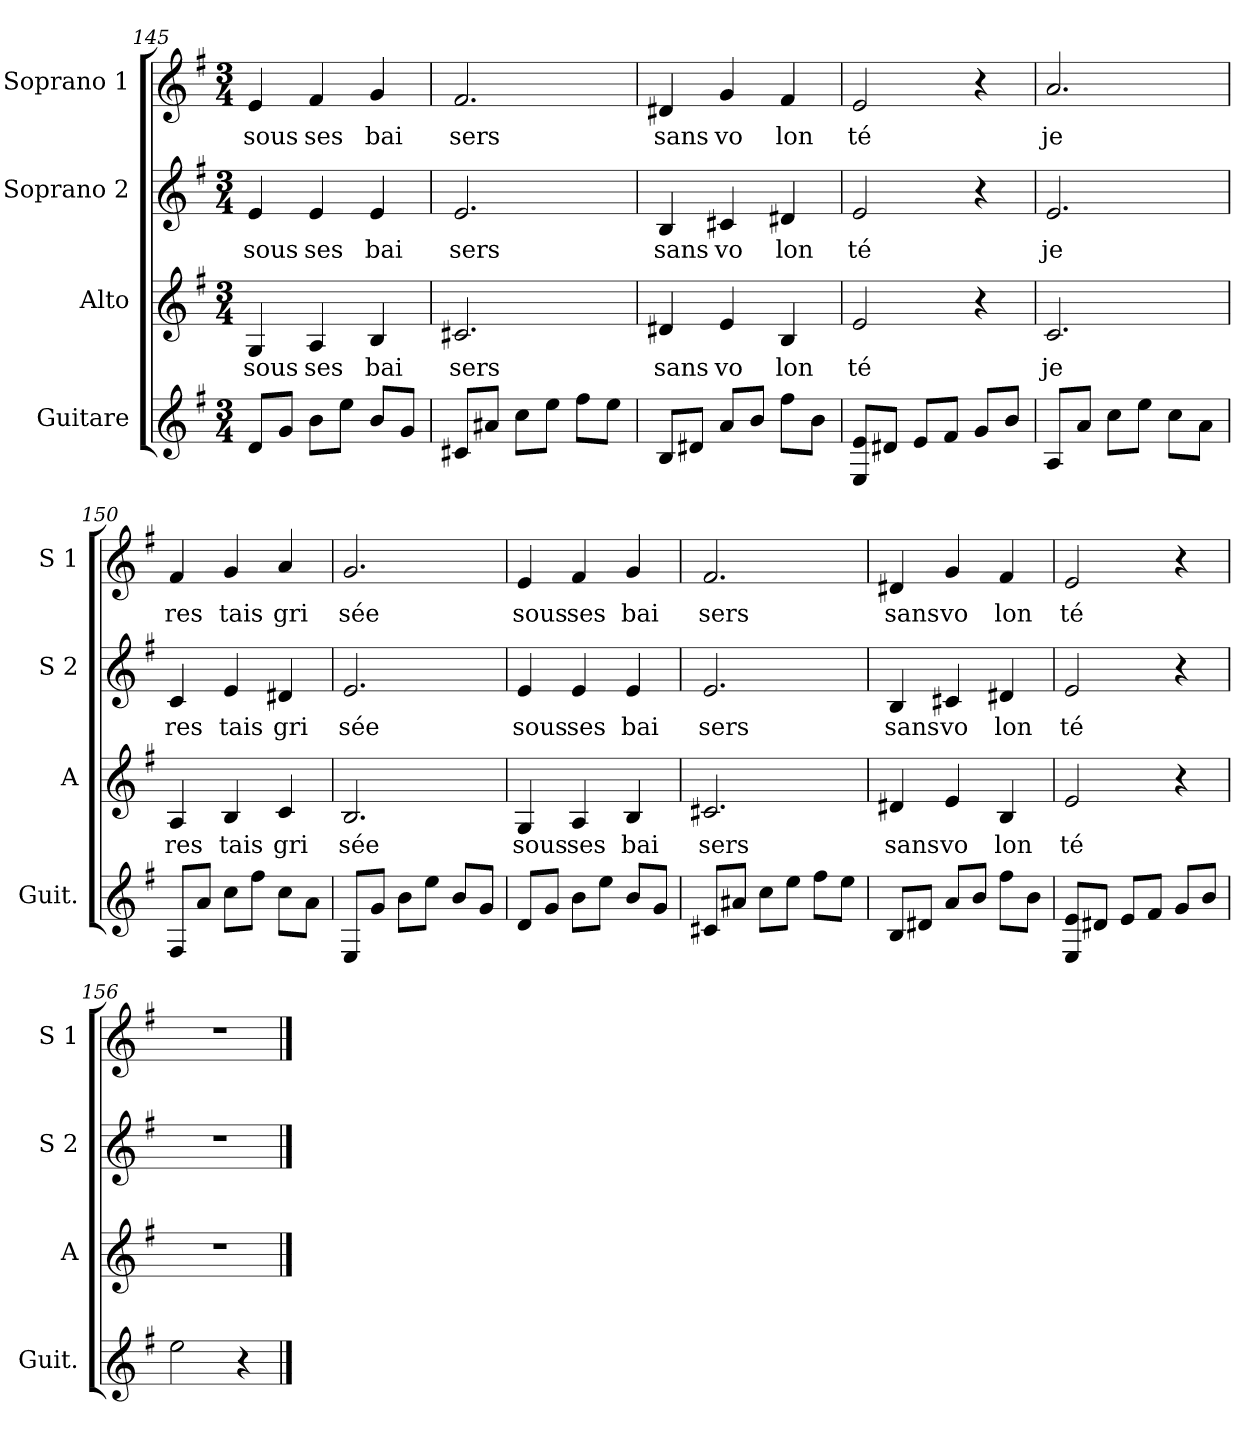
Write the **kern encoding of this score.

**kern	**kern	**text	**kern	**text	**kern	**text
*part4	*part3	*part3	*part2	*part2	*part1	*part1
*staff4	*staff3	*staff3	*staff2	*staff2	*staff1	*staff1
*I"Guitare	*I"Alto	*	*I"Soprano 2	*	*I"Soprano 1	*
*I'Guit.	*I'A	*	*I'S 2	*	*I'S 1	*
*clefG2	*clefG2	*	*clefG2	*	*clefG2	*
*ITrd7c12	*	*	*	*	*	*
*k[f#]	*k[f#]	*	*k[f#]	*	*k[f#]	*
*G:	*G:	*	*G:	*	*G:	*
*M3/4	*M3/4	*	*M3/4	*	*M3/4	*
=145	=145	=145	=145	=145	=145	=145
!	!	!LO:LY:b	!	!LO:LY:b	!	!LO:LY:b
8D/L	4G/	sous	4e/	sous	4e/	sous
8G/J	.	.	.	.	.	.
!	!	!LO:LY:b	!	!LO:LY:b	!	!LO:LY:b
8B\L	4A/	ses	4e/	ses	4f#/	ses
8e\J	.	.	.	.	.	.
!	!	!LO:LY:b	!	!LO:LY:b	!	!LO:LY:b
8B/L	4B/	bai	4e/	bai	4g/	bai
8G/J	.	.	.	.	.	.
=146	=146	=146	=146	=146	=146	=146
!	!	!LO:LY:b	!	!LO:LY:b	!	!LO:LY:b
8C#X/L	2.c#X/	sers	2.e/	sers	2.f#/	sers
8A#X/J	.	.	.	.	.	.
8c\L	.	.	.	.	.	.
8e\J	.	.	.	.	.	.
8f#\L	.	.	.	.	.	.
8e\J	.	.	.	.	.	.
=147	=147	=147	=147	=147	=147	=147
!	!	!LO:LY:b	!	!LO:LY:b	!	!LO:LY:b
8BB/L	4d#X/	sans	4B/	sans	4d#X/	sans
8D#X/J	.	.	.	.	.	.
!	!	!LO:LY:b	!	!LO:LY:b	!	!LO:LY:b
8A/L	4e/	vo	4c#X/	vo	4g/	vo
8B/J	.	.	.	.	.	.
!	!	!LO:LY:b	!	!LO:LY:b	!	!LO:LY:b
8f#\L	4B/	lon	4d#X/	lon	4f#/	lon
8B\J	.	.	.	.	.	.
!!LO:LB:g=z
=148	=148	=148	=148	=148	=148	=148
!	!	!LO:LY:b	!	!LO:LY:b	!	!LO:LY:b
8EE/ 8E/L	2e/	té	2e/	té	2e/	té
8D#X/J	.	.	.	.	.	.
8E/L	.	.	.	.	.	.
8F#/J	.	.	.	.	.	.
8G/L	4r	.	4r	.	4r	.
8B/J	.	.	.	.	.	.
=149	=149	=149	=149	=149	=149	=149
!	!	!LO:LY:b	!	!LO:LY:b	!	!LO:LY:b
8AA/L	2.c/	je	2.e/	je	2.a/	je
8A/J	.	.	.	.	.	.
8c\L	.	.	.	.	.	.
8e\J	.	.	.	.	.	.
8c\L	.	.	.	.	.	.
8A\J	.	.	.	.	.	.
=150	=150	=150	=150	=150	=150	=150
!	!	!LO:LY:b	!	!LO:LY:b	!	!LO:LY:b
8FF#/L	4A/	res	4c/	res	4f#/	res
8A/J	.	.	.	.	.	.
!	!	!LO:LY:b	!	!LO:LY:b	!	!LO:LY:b
8c\L	4B/	tais	4e/	tais	4g/	tais
8f#\J	.	.	.	.	.	.
!	!	!LO:LY:b	!	!LO:LY:b	!	!LO:LY:b
8c\L	4c/	gri	4d#X/	gri	4a/	gri
8A\J	.	.	.	.	.	.
=151	=151	=151	=151	=151	=151	=151
!	!	!LO:LY:b	!	!LO:LY:b	!	!LO:LY:b
8EE/L	2.B/	sée	2.e/	sée	2.g/	sée
8G/J	.	.	.	.	.	.
8B\L	.	.	.	.	.	.
8e\J	.	.	.	.	.	.
8B/L	.	.	.	.	.	.
8G/J	.	.	.	.	.	.
!!LO:PB:g=z
=152	=152	=152	=152	=152	=152	=152
!	!	!LO:LY:b	!	!LO:LY:b	!	!LO:LY:b
8D/L	4G/	sous	4e/	sous	4e/	sous
8G/J	.	.	.	.	.	.
!	!	!LO:LY:b	!	!LO:LY:b	!	!LO:LY:b
8B\L	4A/	ses	4e/	ses	4f#/	ses
8e\J	.	.	.	.	.	.
!	!	!LO:LY:b	!	!LO:LY:b	!	!LO:LY:b
8B/L	4B/	bai	4e/	bai	4g/	bai
8G/J	.	.	.	.	.	.
=153	=153	=153	=153	=153	=153	=153
!	!	!LO:LY:b	!	!LO:LY:b	!	!LO:LY:b
8C#X/L	2.c#X/	sers	2.e/	sers	2.f#/	sers
8A#X/J	.	.	.	.	.	.
8c\L	.	.	.	.	.	.
8e\J	.	.	.	.	.	.
8f#\L	.	.	.	.	.	.
8e\J	.	.	.	.	.	.
=154	=154	=154	=154	=154	=154	=154
!	!	!LO:LY:b	!	!LO:LY:b	!	!LO:LY:b
8BB/L	4d#X/	sans	4B/	sans	4d#X/	sans
8D#X/J	.	.	.	.	.	.
!	!	!LO:LY:b	!	!LO:LY:b	!	!LO:LY:b
8A/L	4e/	vo	4c#X/	vo	4g/	vo
8B/J	.	.	.	.	.	.
!	!	!LO:LY:b	!	!LO:LY:b	!	!LO:LY:b
8f#\L	4B/	lon	4d#X/	lon	4f#/	lon
8B\J	.	.	.	.	.	.
=155	=155	=155	=155	=155	=155	=155
!	!	!LO:LY:b	!	!LO:LY:b	!	!LO:LY:b
8EE/ 8E/L	2e/	té	2e/	té	2e/	té
8D#X/J	.	.	.	.	.	.
8E/L	.	.	.	.	.	.
8F#/J	.	.	.	.	.	.
8G/L	4r	.	4r	.	4r	.
8B/J	.	.	.	.	.	.
!!LO:LB:g=z
=156	=156	=156	=156	=156	=156	=156
2e\	2.r	.	2.r	.	2.r	.
4r	.	.	.	.	.	.
==	==	==	==	==	==	==
*-	*-	*-	*-	*-	*-	*-
